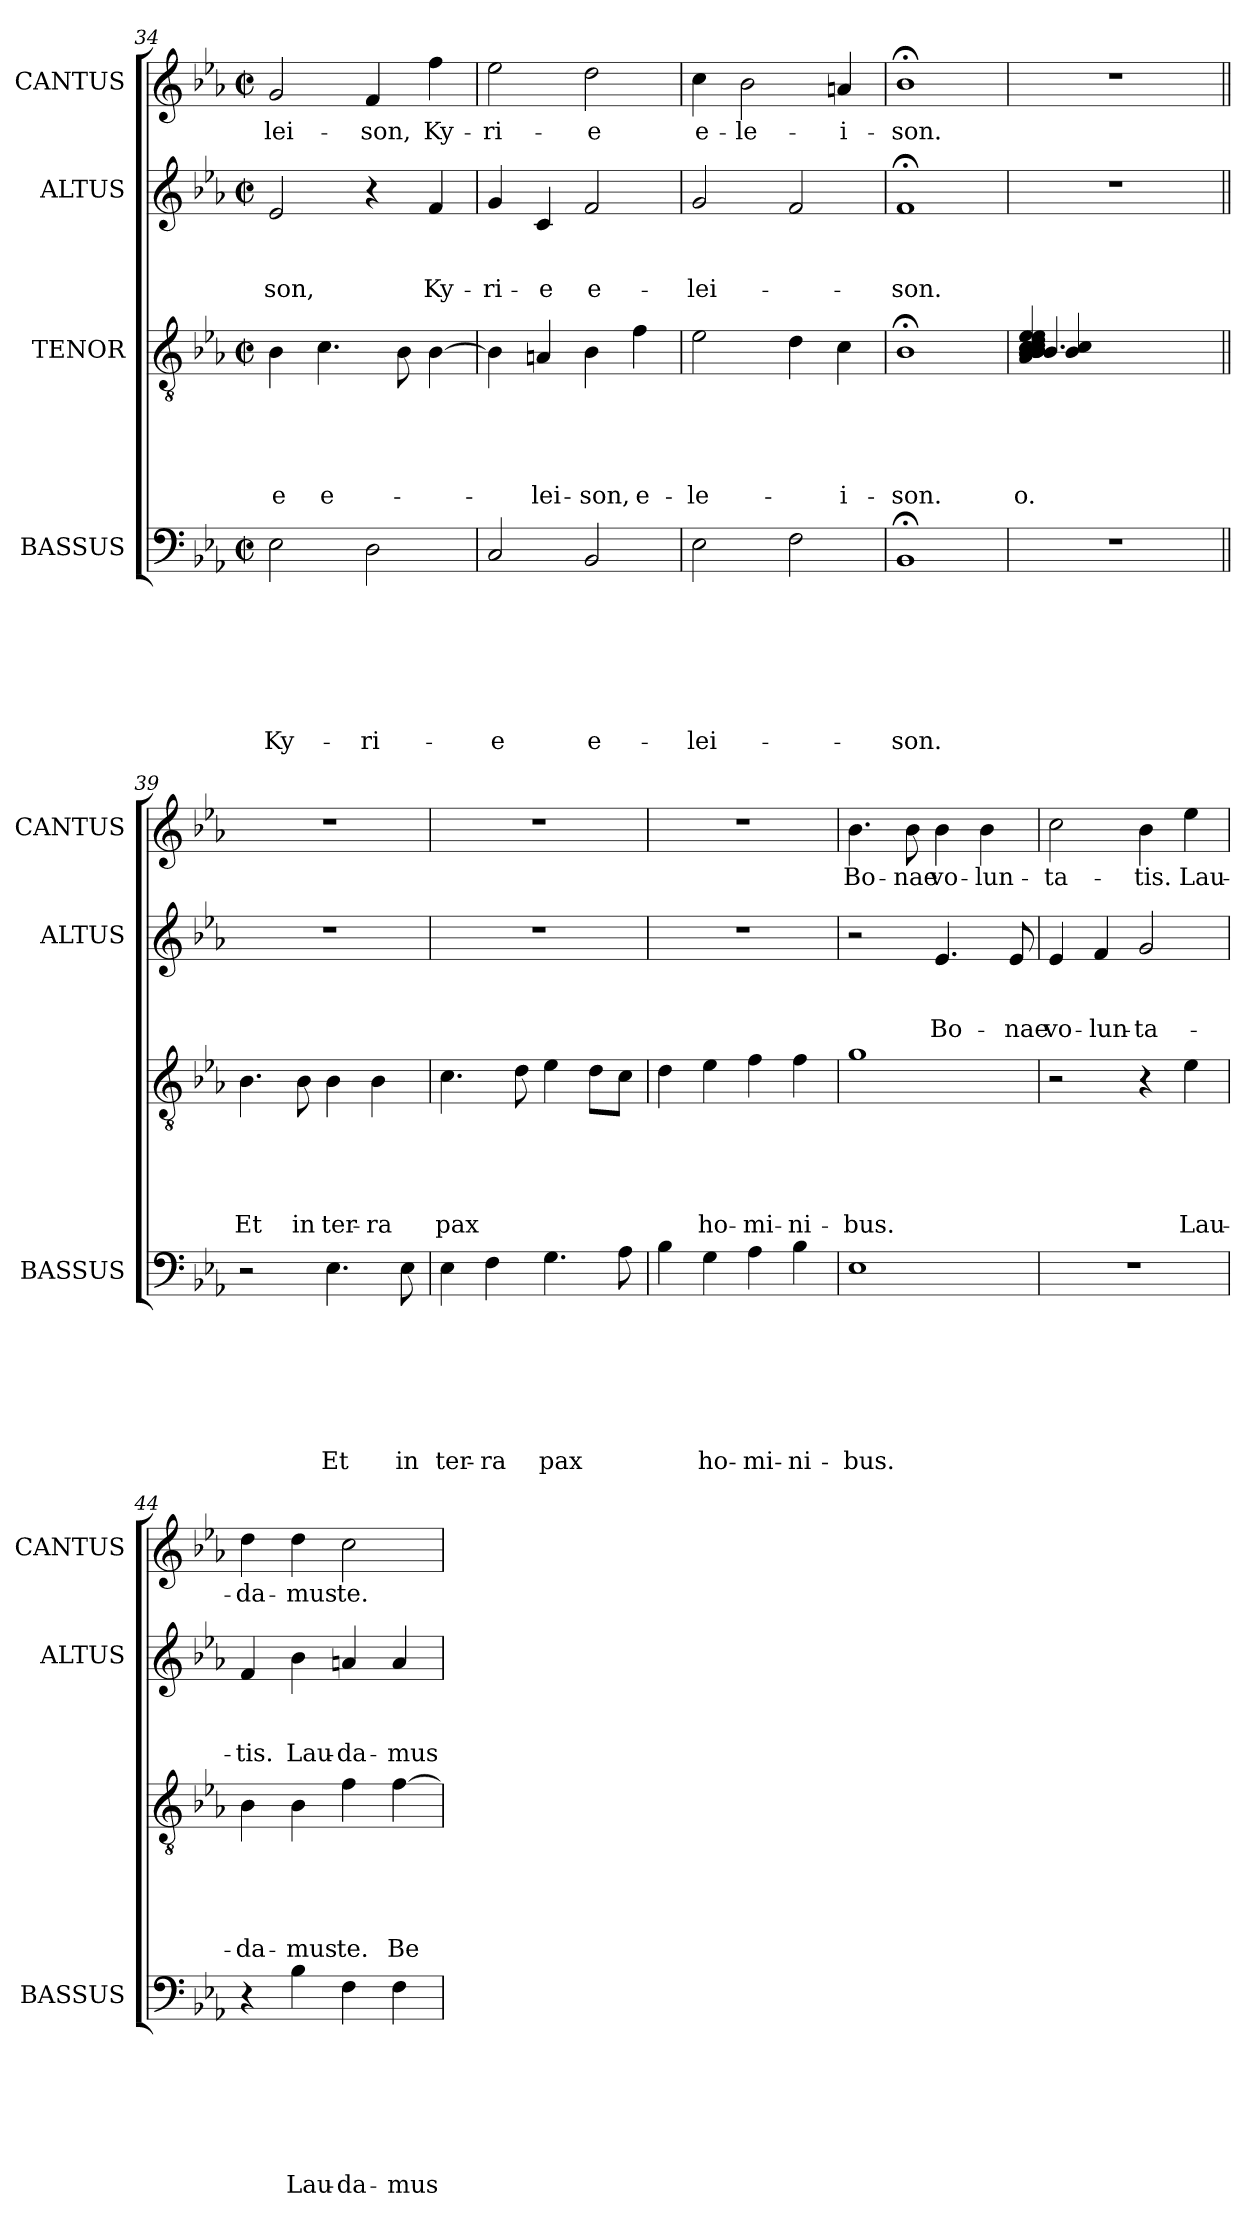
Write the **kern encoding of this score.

**kern	**text	**text	**text	**text	**text	**text	**text	**kern	**text	**text	**text	**text	**text	**kern	**text	**text	**text	**kern	**text
*part4	*part4	*part4	*part4	*part4	*part4	*part4	*part4	*part3	*part3	*part3	*part3	*part3	*part3	*part2	*part2	*part2	*part2	*part1	*part1
*staff4	*staff4	*staff4	*staff4	*staff4	*staff4	*staff4	*staff4	*staff3	*staff3	*staff3	*staff3	*staff3	*staff3	*staff2	*staff2	*staff2	*staff2	*staff1	*staff1
*I"BASSUS	*	*	*	*	*	*	*	*I"TENOR	*	*	*	*	*	*I"ALTUS	*	*	*	*I"CANTUS	*
*I'BASSUS	*	*	*	*	*	*	*	*	*	*	*	*	*	*I'ALTUS	*	*	*	*I'CANTUS	*
*clefF4	*	*	*	*	*	*	*	*clefGv2	*	*	*	*	*	*clefG2	*	*	*	*clefG2	*
*k[b-e-a-]	*	*	*	*	*	*	*	*k[b-e-a-]	*	*	*	*	*	*k[b-e-a-]	*	*	*	*k[b-e-a-]	*
*E-:	*	*	*	*	*	*	*	*E-:	*	*	*	*	*	*E-:	*	*	*	*E-:	*
*M2/2	*	*	*	*	*	*	*	*M2/2	*	*	*	*	*	*M2/2	*	*	*	*M2/2	*
*met(c|)	*	*	*	*	*	*	*	*met(c|)	*	*	*	*	*	*met(c|)	*	*	*	*met(c|)	*
=34	=34	=34	=34	=34	=34	=34	=34	=34	=34	=34	=34	=34	=34	=34	=34	=34	=34	=34	=34
!	!	!	!	!	!	!	!LO:LY:b	!	!	!	!	!	!LO:LY:b	!	!	!	!LO:LY:b	!	!LO:LY:b
2E-\	.	.	.	.	.	.	Ky-	4B-\	.	.	.	.	-e	2e-/	.	.	-son,	2g/	-lei-
!	!	!	!	!	!	!	!	!	!	!	!	!	!LO:LY:b	!	!	!	!	!	!
.	.	.	.	.	.	.	.	4.c\	.	.	.	.	e-	.	.	.	.	.	.
!	!	!	!	!	!	!	!LO:LY:b	!	!	!	!	!	!	!	!	!	!	!	!LO:LY:b
2D\	.	.	.	.	.	.	-ri-	.	.	.	.	.	.	4r	.	.	.	4f/	-son,
.	.	.	.	.	.	.	.	8B-\	.	.	.	.	.	.	.	.	.	.	.
!	!	!	!	!	!	!	!	!	!	!	!	!	!	!	!	!	!LO:LY:b	!	!LO:LY:b
.	.	.	.	.	.	.	.	[>4B-\	.	.	.	.	.	4f/	.	.	Ky-	4ff\	Ky-
=35	=35	=35	=35	=35	=35	=35	=35	=35	=35	=35	=35	=35	=35	=35	=35	=35	=35	=35	=35
!	!	!	!	!	!	!	!LO:LY:b	!	!	!	!	!	!	!	!	!	!LO:LY:b	!	!LO:LY:b
2C/	.	.	.	.	.	.	-e	4B-\]	.	.	.	.	.	4g/	.	.	-ri-	2ee-\	-ri-
!	!	!	!	!	!	!	!	!	!	!	!	!	!LO:LY:b	!	!	!	!LO:LY:b	!	!
.	.	.	.	.	.	.	.	4An/	.	.	.	.	-lei-	4c/	.	.	-e	.	.
!	!	!	!	!	!	!	!LO:LY:b	!	!	!	!	!	!LO:LY:b	!	!	!	!LO:LY:b	!	!LO:LY:b
2BB-/	.	.	.	.	.	.	e-	4B-\	.	.	.	.	-son,	2f/	.	.	e-	2dd\	-e
!	!	!	!	!	!	!	!	!	!	!	!	!	!LO:LY:b	!	!	!	!	!	!
.	.	.	.	.	.	.	.	4f\	.	.	.	.	e-	.	.	.	.	.	.
=36	=36	=36	=36	=36	=36	=36	=36	=36	=36	=36	=36	=36	=36	=36	=36	=36	=36	=36	=36
!	!	!	!	!	!	!	!LO:LY:b	!	!	!	!	!	!LO:LY:b	!	!	!	!LO:LY:b	!	!LO:LY:b
2E-\	.	.	.	.	.	.	-lei-	2e-\	.	.	.	.	-le-	2g/	.	.	-lei-	4cc\	e-
!	!	!	!	!	!	!	!	!	!	!	!	!	!	!	!	!	!	!	!LO:LY:b
.	.	.	.	.	.	.	.	.	.	.	.	.	.	.	.	.	.	2b-\	-le-
2F\	.	.	.	.	.	.	.	4d\	.	.	.	.	.	2f/	.	.	.	.	.
!	!	!	!	!	!	!	!	!	!	!	!	!	!LO:LY:b	!	!	!	!	!	!LO:LY:b
.	.	.	.	.	.	.	.	4c\	.	.	.	.	-i-	.	.	.	.	4an/	-i-
=37	=37	=37	=37	=37	=37	=37	=37	=37	=37	=37	=37	=37	=37	=37	=37	=37	=37	=37	=37
!	!	!	!	!	!	!	!LO:LY:b	!	!	!	!	!	!LO:LY:b	!	!	!	!LO:LY:b	!	!LO:LY:b
1BB-;	.	.	.	.	.	.	-son.	1B-;<	.	.	.	.	-son.	1f;	.	.	-son.	1b-;<	-son.
!!LO:PB:g=z
=38!	=38!	=38!	=38!	=38!	=38!	=38!	=38!	=38!	=38!	=38!	=38!	=38!	=38!	=38!	=38!	=38!	=38!	=38!	=38!
!	!	!	!	!	!	!	!	!LO:TX:a:t=Mode VIII (11th. c.)	!	!	!	!	!	!	!	!	!	!	!
!	!	!	!	!	!	!	!	!	!	!	!	!	!LO:LY:b	!	!	!	!	!	!
*	*	*	*	*	*	*	*	*^	*	*	*	*	*	*	*	*	*	*	*
!	!	!	!	!	!	!	!	!	!	!	!	!	!	!LO:LY:b	!	!	!	!	!	!
*	*	*	*	*	*	*	*	*	*^	*	*	*	*	*	*	*	*	*	*	*
1r	.	.	.	.	.	.	.	((4A-/ 4B-/ 4B-/ 4B-/ 4B-/ 4B-/ 4c/ 4c/ 4c/ 4d/ 4e-/ 4e-/	4.B-/	4B-/ 4c/)	.	.	.	.	-o.	1r	.	.	.	1r	.
.	.	.	.	.	.	.	.	2ryy	.	2ryy	.	.	.	.	.	.	.	.	.	.	.
.	.	.	.	.	.	.	.	.	2ryy	.	.	.	.	.	.	.	.	.	.	.	.
.	.	.	.	.	.	.	.	8ryy	.	8ryy	.	.	.	.	.	.	.	.	.	.	.
.	.	.	.	.	.	.	.	8ryy	8ryy	8ryy	.	.	.	.	.	.	.	.	.	.	.
=39||	=39||	=39||	=39||	=39||	=39||	=39||	=39||	=39||	=39||	=39||	=39||	=39||	=39||	=39||	=39||	=39||	=39||	=39||	=39||	=39||	=39||
!	!	!	!	!	!	!	!	!	!	!	!	!	!	!	!LO:LY:b	!	!	!	!	!	!
*	*	*	*	*	*	*	*	*v	*v	*v	*	*	*	*	*	*	*	*	*	*	*
2r	.	.	.	.	.	.	.	4.B-\	.	.	.	.	Et	1r	.	.	.	1r	.
!	!	!	!	!	!	!	!	!	!	!	!	!	!LO:LY:b	!	!	!	!	!	!
.	.	.	.	.	.	.	.	8B-\	.	.	.	.	in	.	.	.	.	.	.
!	!	!	!	!	!	!	!LO:LY:b	!	!	!	!	!	!LO:LY:b	!	!	!	!	!	!
4.E-\	.	.	.	.	.	.	Et	4B-\	.	.	.	.	ter-	.	.	.	.	.	.
!	!	!	!	!	!	!	!	!	!	!	!	!	!LO:LY:b	!	!	!	!	!	!
.	.	.	.	.	.	.	.	4B-\	.	.	.	.	-ra	.	.	.	.	.	.
!	!	!	!	!	!	!	!LO:LY:b	!	!	!	!	!	!	!	!	!	!	!	!
8E-\	.	.	.	.	.	.	in	.	.	.	.	.	.	.	.	.	.	.	.
=40	=40	=40	=40	=40	=40	=40	=40	=40	=40	=40	=40	=40	=40	=40	=40	=40	=40	=40	=40
!	!	!	!	!	!	!	!LO:LY:b	!	!	!	!	!	!LO:LY:b	!	!	!	!	!	!
4E-\	.	.	.	.	.	.	ter-	4.c\	.	.	.	.	pax	1r	.	.	.	1r	.
!	!	!	!	!	!	!	!LO:LY:b	!	!	!	!	!	!	!	!	!	!	!	!
4F\	.	.	.	.	.	.	-ra	.	.	.	.	.	.	.	.	.	.	.	.
.	.	.	.	.	.	.	.	8d\	.	.	.	.	.	.	.	.	.	.	.
!	!	!	!	!	!	!	!LO:LY:b	!	!	!	!	!	!	!	!	!	!	!	!
4.G\	.	.	.	.	.	.	pax	4e-\	.	.	.	.	.	.	.	.	.	.	.
.	.	.	.	.	.	.	.	8d\L	.	.	.	.	.	.	.	.	.	.	.
8A-\	.	.	.	.	.	.	.	8c\J	.	.	.	.	.	.	.	.	.	.	.
=41	=41	=41	=41	=41	=41	=41	=41	=41	=41	=41	=41	=41	=41	=41	=41	=41	=41	=41	=41
4B-\	.	.	.	.	.	.	.	4d\	.	.	.	.	.	1r	.	.	.	1r	.
!	!	!	!	!	!	!	!LO:LY:b	!	!	!	!	!	!LO:LY:b	!	!	!	!	!	!
4G\	.	.	.	.	.	.	ho-	4e-\	.	.	.	.	ho-	.	.	.	.	.	.
!	!	!	!	!	!	!	!LO:LY:b	!	!	!	!	!	!LO:LY:b	!	!	!	!	!	!
4A-\	.	.	.	.	.	.	-mi-	4f\	.	.	.	.	-mi-	.	.	.	.	.	.
!	!	!	!	!	!	!	!LO:LY:b	!	!	!	!	!	!LO:LY:b	!	!	!	!	!	!
4B-\	.	.	.	.	.	.	-ni-	4f\	.	.	.	.	-ni-	.	.	.	.	.	.
!!LO:LB:g=z
=42	=42	=42	=42	=42	=42	=42	=42	=42	=42	=42	=42	=42	=42	=42	=42	=42	=42	=42	=42
!	!	!	!	!	!	!	!LO:LY:b	!	!	!	!	!	!LO:LY:b	!	!	!	!	!	!LO:LY:b
1E-	.	.	.	.	.	.	-bus.	1g	.	.	.	.	-bus.	2r	.	.	.	4.b-\	Bo-
!	!	!	!	!	!	!	!	!	!	!	!	!	!	!	!	!	!	!	!LO:LY:b
.	.	.	.	.	.	.	.	.	.	.	.	.	.	.	.	.	.	8b-\	-nae
!	!	!	!	!	!	!	!	!	!	!	!	!	!	!	!	!	!LO:LY:b	!	!LO:LY:b
.	.	.	.	.	.	.	.	.	.	.	.	.	.	4.e-/	.	.	Bo-	4b-\	vo-
!	!	!	!	!	!	!	!	!	!	!	!	!	!	!	!	!	!	!	!LO:LY:b
.	.	.	.	.	.	.	.	.	.	.	.	.	.	.	.	.	.	4b-\	-lun-
!	!	!	!	!	!	!	!	!	!	!	!	!	!	!	!	!	!LO:LY:b	!	!
.	.	.	.	.	.	.	.	.	.	.	.	.	.	8e-/	.	.	-nae	.	.
=43	=43	=43	=43	=43	=43	=43	=43	=43	=43	=43	=43	=43	=43	=43	=43	=43	=43	=43	=43
!	!	!	!	!	!	!	!	!	!	!	!	!	!	!	!	!	!LO:LY:b	!	!LO:LY:b
1r	.	.	.	.	.	.	.	2r	.	.	.	.	.	4e-/	.	.	vo-	2cc\	-ta-
!	!	!	!	!	!	!	!	!	!	!	!	!	!	!	!	!	!LO:LY:b	!	!
.	.	.	.	.	.	.	.	.	.	.	.	.	.	4f/	.	.	-lun-	.	.
!	!	!	!	!	!	!	!	!	!	!	!	!	!	!	!	!	!LO:LY:b	!	!LO:LY:b
.	.	.	.	.	.	.	.	4r	.	.	.	.	.	2g/	.	.	-ta-	4b-\	-tis.
!	!	!	!	!	!	!	!	!	!	!	!	!	!LO:LY:b	!	!	!	!	!	!LO:LY:b
.	.	.	.	.	.	.	.	4e-\	.	.	.	.	Lau-	.	.	.	.	4ee-\	Lau-
=44	=44	=44	=44	=44	=44	=44	=44	=44	=44	=44	=44	=44	=44	=44	=44	=44	=44	=44	=44
!	!	!	!	!	!	!	!	!	!	!	!	!	!LO:LY:b	!	!	!	!LO:LY:b	!	!LO:LY:b
4r	.	.	.	.	.	.	.	4B-\	.	.	.	.	-da-	4f/	.	.	-tis.	4dd\	-da-
!	!	!	!	!	!	!	!LO:LY:b	!	!	!	!	!	!LO:LY:b	!	!	!	!LO:LY:b	!	!LO:LY:b
4B-\	.	.	.	.	.	.	Lau-	4B-\	.	.	.	.	-mus	4b-\	.	.	Lau-	4dd\	-mus
!	!	!	!	!	!	!	!LO:LY:b	!	!	!	!	!	!LO:LY:b	!	!	!	!LO:LY:b	!	!LO:LY:b
4F\	.	.	.	.	.	.	-da-	4f\	.	.	.	.	te.	4an/	.	.	-da-	2cc\	te.
!	!	!	!	!	!	!	!LO:LY:b	!	!	!	!	!	!LO:LY:b	!	!	!	!LO:LY:b	!	!
4F\	.	.	.	.	.	.	-mus	[>4f\	.	.	.	.	Be-	4a/	.	.	-mus	.	.
=	=	=	=	=	=	=	=	=	=	=	=	=	=	=	=	=	=	=	=
*-	*-	*-	*-	*-	*-	*-	*-	*-	*-	*-	*-	*-	*-	*-	*-	*-	*-	*-	*-
